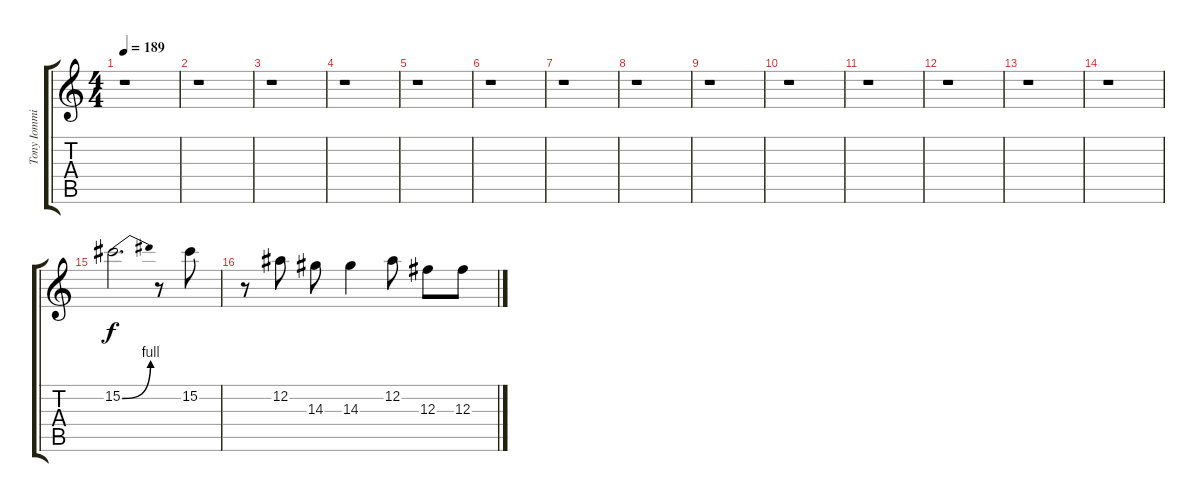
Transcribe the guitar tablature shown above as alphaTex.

\track ("Tony Iommi (Lead)" "Tony Iommi") {instrument overdrivenguitar}
\staff {score tabs}
\tuning (Eb4 Bb3 Gb3 Db3 Ab2 Eb2) {hide}
\ts (4 4)
\tempo 189
\clef g2
\ks c
r.1{dy f} |
r.1 |
r.1 |
r.1 |
r.1 |
r.1 |
r.1 |
r.1 |
r.1 |
r.1 |
r.1 |
r.1 |
r.1 |
r.1 |
15.2{be (bend 0 0 60 4)}.2{d} r.8 15.2.8 |
r.8 12.2.8 14.3.8 14.3.4 12.2.8 12.3.8 12.3.8
